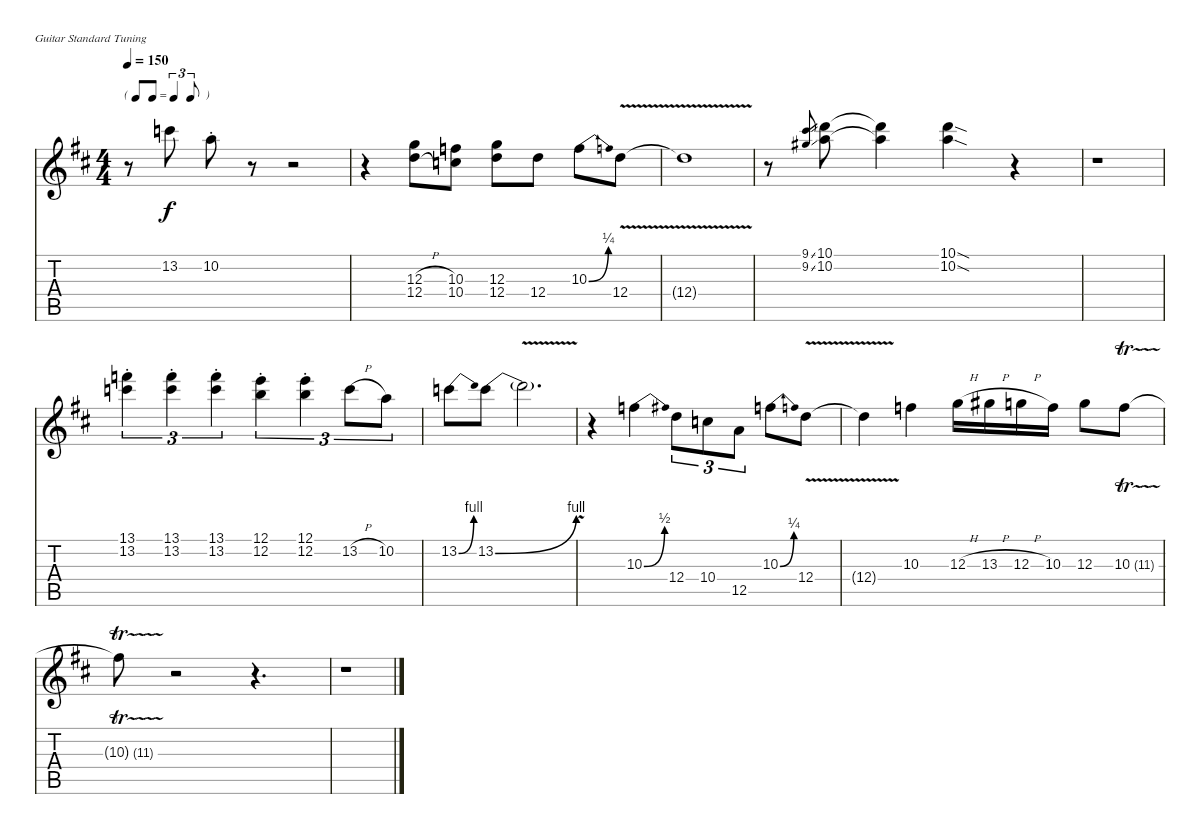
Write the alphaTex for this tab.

\bracketExtendMode nobrackets
\singleTrackTrackNamePolicy hidden
\multiTrackTrackNamePolicy hidden
\firstSystemTrackNameMode fullname
\firstSystemTrackNameOrientation horizontal
\otherSystemsTrackNameOrientation horizontal
\defaultBarNumberDisplay Hide
\track ("Lead Guitar" "E-Gt") {instrument distortionguitar}
\staff {score tabs}
\tuning (E4 B3 G3 D3 A2 E2)
\ts (4 4)
\tf triplet8th
\tempo 150
\clef g2
\ks d
r.8{dy f} 13.2.8 10.2{st}.8 r.8 r.2 |
r.4 (12.3{h} 12.4{h}).8 (10.3 10.4).8 (12.3 12.4).8 12.4.8 10.3{be (bend 0 0 29.4 1)}.8 12.4{v}.8 |
12.4{v t}.1 |
r.8 (9.1{ss} 9.2{ss}).8{gr} (10.1 10.2).8 (10.1{t} 10.2{t}).4 (10.1{sod} 10.2{sod}).4 r.4 |
r.1 |
(13.1{st} 13.2{st}).4{tu (3 2)} (13.2{st} 13.1{st}).4{tu (3 2)} (13.2{st} 13.1{st}).4{tu (3 2)} (12.1{st} 12.2{st}).4{tu (3 2)} (12.2{st} 12.1{st}).4{tu (3 2)} 13.2{h}.8{tu (3 2)} 10.2.8{tu (3 2)} |
13.2{be (bend 0 0 15 4)}.8 13.2{be (bend 0 0 6 4)}.8 13.2{v t}.2{d} |
r.4 10.3{be (bend 0 0 30.599999999999998 2)}.4 12.4.8{tu (3 2)} 10.4.8{tu (3 2)} 12.5.8{tu (3 2)} 10.3{be (bend 0 0 32.4 1)}.8 12.4{v}.8 |
12.4{v t}.4 10.3.4 12.3{h}.16 13.3{h}.16 12.3{h}.16 10.3.16 12.3.8 10.3{tr (11 16)}.8 |
10.3{tr (11 16) t}.8 r.2 r.4{d} |
r.1
